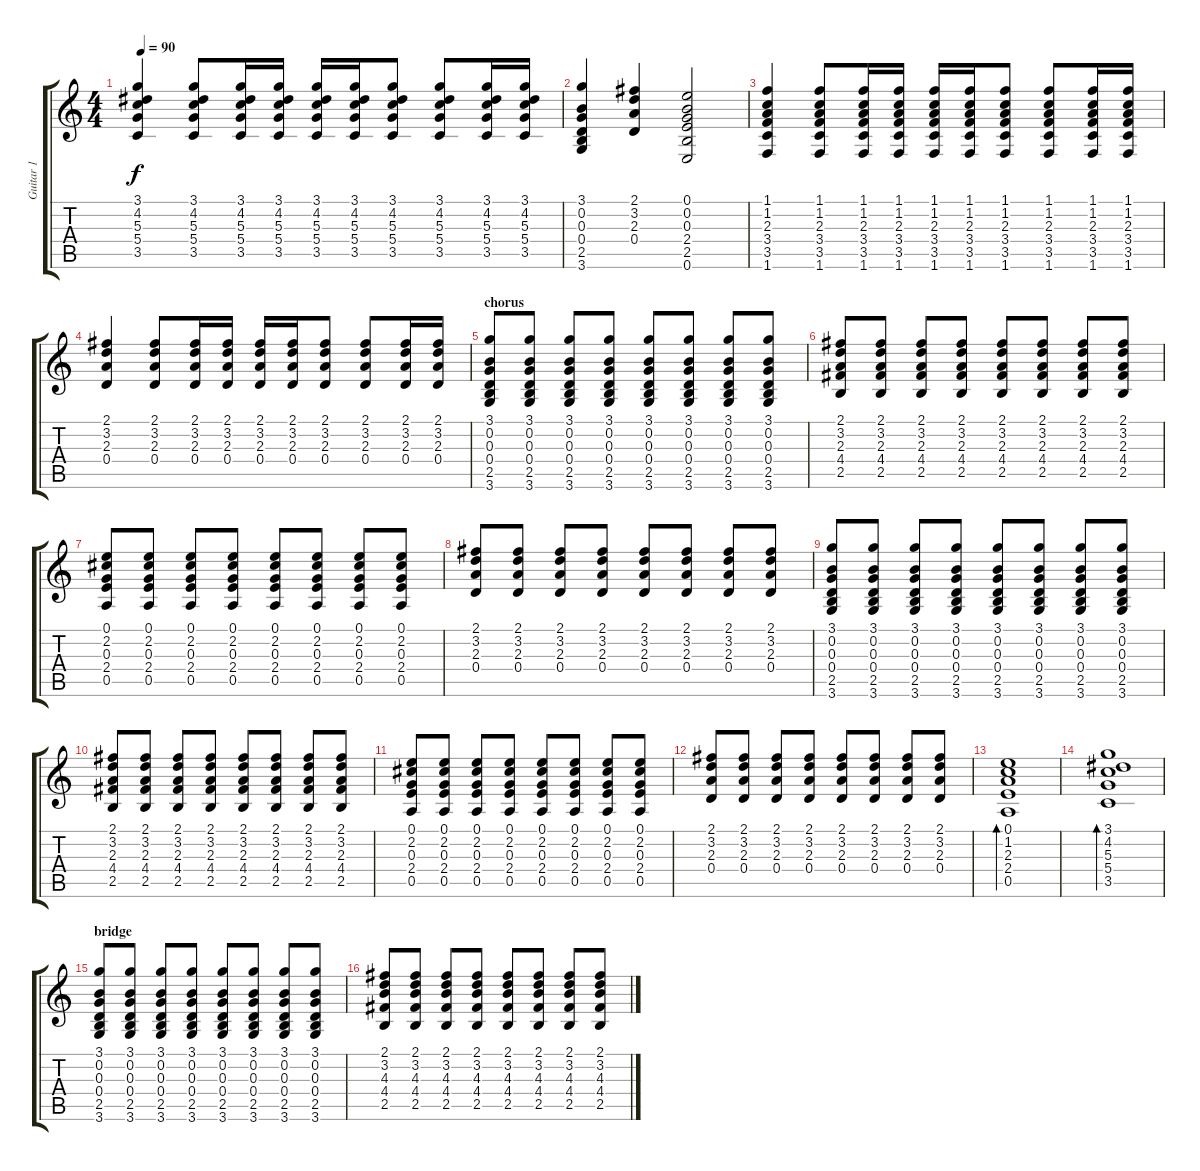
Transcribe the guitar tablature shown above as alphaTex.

\track ("Guitar 1" "Guitar 1") {instrument acousticguitarsteel}
\staff {score tabs}
\tuning (E4 B3 G3 D3 A2 E2) {hide}
\ts (4 4)
\tempo 90
\clef g2
\ks c
(3.1 4.2 5.3 5.4 3.5).4{dy f} (3.1 4.2 5.3 5.4 3.5).8 (3.1 4.2 5.3 5.4 3.5).16 (3.1 4.2 5.3 5.4 3.5).16 (3.1 4.2 5.3 5.4 3.5).16 (3.1 4.2 5.3 5.4 3.5).16 (3.1 4.2 5.3 5.4 3.5).8 (3.1 4.2 5.3 5.4 3.5).8 (3.1 4.2 5.3 5.4 3.5).16 (3.1 4.2 5.3 5.4 3.5).16 |
(3.1 0.2 0.3 0.4 2.5 3.6).4 (2.1 3.2 2.3 0.4).4 (0.1 0.2 0.3 2.4 2.5 0.6).2 |
(1.1 1.2 2.3 3.4 3.5 1.6).4 (1.1 1.2 2.3 3.4 3.5 1.6).8 (1.1 1.2 2.3 3.4 3.5 1.6).16 (1.1 1.2 2.3 3.4 3.5 1.6).16 (1.1 1.2 2.3 3.4 3.5 1.6).16 (1.1 1.2 2.3 3.4 3.5 1.6).16 (1.1 1.2 2.3 3.4 3.5 1.6).8 (1.1 1.2 2.3 3.4 3.5 1.6).8 (1.1 1.2 2.3 3.4 3.5 1.6).16 (1.1 1.2 2.3 3.4 3.5 1.6).16 |
(2.1 3.2 2.3 0.4).4 (2.1 3.2 2.3 0.4).8 (2.1 3.2 2.3 0.4).16 (2.1 3.2 2.3 0.4).16 (2.1 3.2 2.3 0.4).16 (2.1 3.2 2.3 0.4).16 (2.1 3.2 2.3 0.4).8 (2.1 3.2 2.3 0.4).8 (2.1 3.2 2.3 0.4).16 (2.1 3.2 2.3 0.4).16 |
\section ("" "chorus")
(3.1 0.2 0.3 0.4 2.5 3.6).8{instrument overdrivenguitar} (3.1 0.2 0.3 0.4 2.5 3.6).8 (3.1 0.2 0.3 0.4 2.5 3.6).8 (3.1 0.2 0.3 0.4 2.5 3.6).8 (3.1 0.2 0.3 0.4 2.5 3.6).8 (3.1 0.2 0.3 0.4 2.5 3.6).8 (3.1 0.2 0.3 0.4 2.5 3.6).8 (3.1 0.2 0.3 0.4 2.5 3.6).8 |
(2.1 3.2 2.3 4.4 2.5).8 (2.1 3.2 2.3 4.4 2.5).8 (2.1 3.2 2.3 4.4 2.5).8 (2.1 3.2 2.3 4.4 2.5).8 (2.1 3.2 2.3 4.4 2.5).8 (2.1 3.2 2.3 4.4 2.5).8 (2.1 3.2 2.3 4.4 2.5).8 (2.1 3.2 2.3 4.4 2.5).8 |
(0.1 2.2 0.3 2.4 0.5).8 (0.1 2.2 0.3 2.4 0.5).8 (0.1 2.2 0.3 2.4 0.5).8 (0.1 2.2 0.3 2.4 0.5).8 (0.1 2.2 0.3 2.4 0.5).8 (0.1 2.2 0.3 2.4 0.5).8 (0.1 2.2 0.3 2.4 0.5).8 (0.1 2.2 0.3 2.4 0.5).8 |
(2.1 3.2 2.3 0.4).8 (2.1 3.2 2.3 0.4).8 (2.1 3.2 2.3 0.4).8 (2.1 3.2 2.3 0.4).8 (2.1 3.2 2.3 0.4).8 (2.1 3.2 2.3 0.4).8 (2.1 3.2 2.3 0.4).8 (2.1 3.2 2.3 0.4).8 |
(3.1 0.2 0.3 0.4 2.5 3.6).8{instrument overdrivenguitar} (3.1 0.2 0.3 0.4 2.5 3.6).8 (3.1 0.2 0.3 0.4 2.5 3.6).8 (3.1 0.2 0.3 0.4 2.5 3.6).8 (3.1 0.2 0.3 0.4 2.5 3.6).8 (3.1 0.2 0.3 0.4 2.5 3.6).8 (3.1 0.2 0.3 0.4 2.5 3.6).8 (3.1 0.2 0.3 0.4 2.5 3.6).8 |
(2.1 3.2 2.3 4.4 2.5).8 (2.1 3.2 2.3 4.4 2.5).8 (2.1 3.2 2.3 4.4 2.5).8 (2.1 3.2 2.3 4.4 2.5).8 (2.1 3.2 2.3 4.4 2.5).8 (2.1 3.2 2.3 4.4 2.5).8 (2.1 3.2 2.3 4.4 2.5).8 (2.1 3.2 2.3 4.4 2.5).8 |
(0.1 2.2 0.3 2.4 0.5).8 (0.1 2.2 0.3 2.4 0.5).8 (0.1 2.2 0.3 2.4 0.5).8 (0.1 2.2 0.3 2.4 0.5).8 (0.1 2.2 0.3 2.4 0.5).8 (0.1 2.2 0.3 2.4 0.5).8 (0.1 2.2 0.3 2.4 0.5).8 (0.1 2.2 0.3 2.4 0.5).8 |
(2.1 3.2 2.3 0.4).8 (2.1 3.2 2.3 0.4).8 (2.1 3.2 2.3 0.4).8 (2.1 3.2 2.3 0.4).8 (2.1 3.2 2.3 0.4).8 (2.1 3.2 2.3 0.4).8 (2.1 3.2 2.3 0.4).8 (2.1 3.2 2.3 0.4).8 |
(0.1 1.2 2.3 2.4 0.5).1{bd 480 instrument acousticguitarsteel} |
(3.1 4.2 5.3 5.4 3.5).1{bd 480} |
\section ("" "bridge")
(3.1 0.2 0.3 0.4 2.5 3.6).8{instrument overdrivenguitar} (3.1 0.2 0.3 0.4 2.5 3.6).8 (3.1 0.2 0.3 0.4 2.5 3.6).8 (3.1 0.2 0.3 0.4 2.5 3.6).8 (3.1 0.2 0.3 0.4 2.5 3.6).8 (3.1 0.2 0.3 0.4 2.5 3.6).8 (3.1 0.2 0.3 0.4 2.5 3.6).8 (3.1 0.2 0.3 0.4 2.5 3.6).8 |
(2.1 3.2 4.3 4.4 2.5).8 (2.1 3.2 4.3 4.4 2.5).8 (2.1 3.2 4.3 4.4 2.5).8 (2.1 3.2 4.3 4.4 2.5).8 (2.1 3.2 4.3 4.4 2.5).8 (2.1 3.2 4.3 4.4 2.5).8 (2.1 3.2 4.3 4.4 2.5).8 (2.1 3.2 4.3 4.4 2.5).8
